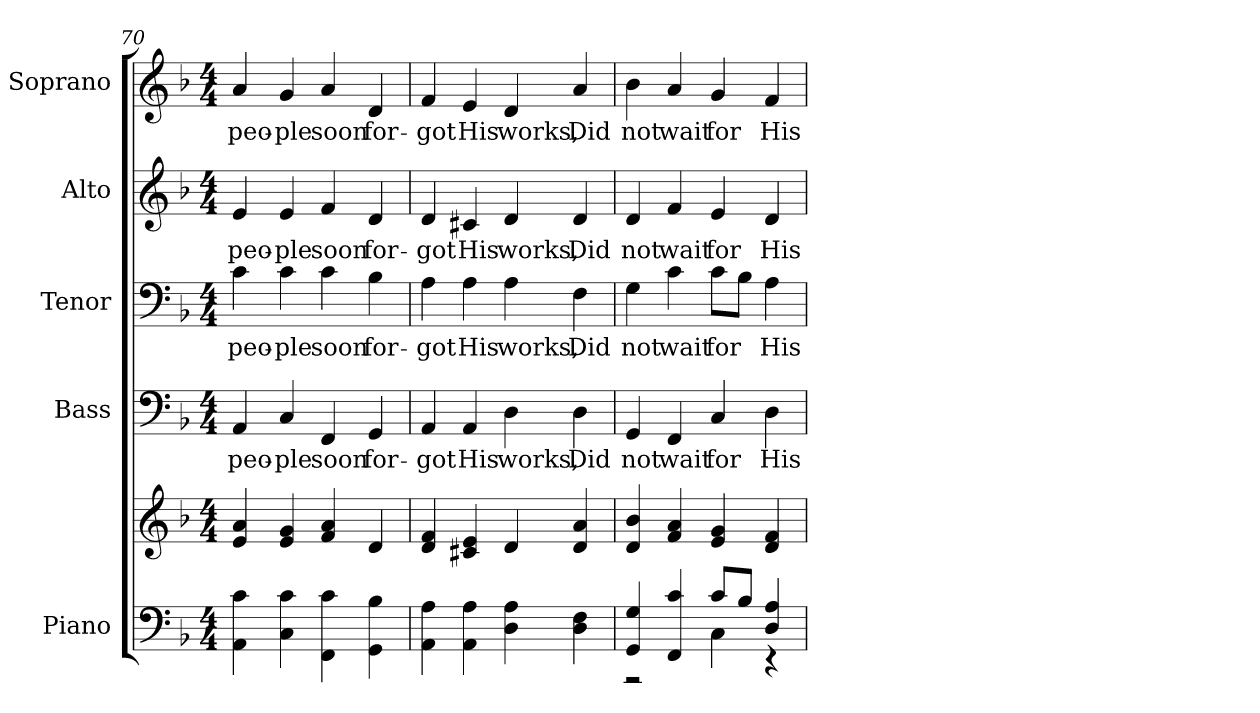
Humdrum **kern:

**kern	**kern	**kern	**text	**kern	**text	**kern	**text	**kern	**text
*part5	*part5	*part4	*part4	*part3	*part3	*part2	*part2	*part1	*part1
*staff6	*staff5	*staff4	*staff4	*staff3	*staff3	*staff2	*staff2	*staff1	*staff1
*I"Piano	*	*I"Bass	*	*I"Tenor	*	*I"Alto	*	*I"Soprano	*
*I'Pno.	*	*I'B.	*	*I'T.	*	*I'A.	*	*I'S.	*
!!LO:PB:g=z
*clefF4	*clefG2	*clefF4	*	*clefF4	*	*clefG2	*	*clefG2	*
*k[b-]	*k[b-]	*k[b-]	*	*k[b-]	*	*k[b-]	*	*k[b-]	*
*F:	*F:	*F:	*	*F:	*	*F:	*	*F:	*
*M4/4	*M4/4	*M4/4	*	*M4/4	*	*M4/4	*	*M4/4	*
=70	=70	=70	=70	=70	=70	=70	=70	=70	=70
!	!	!	!LO:LY:b:color=#000000	!	!	!	!	!	!
!	!	!	!	!	!LO:LY:b:color=#000000	!	!	!	!
!	!	!	!	!	!	!	!LO:LY:b:color=#000000	!	!
!	!	!	!	!	!	!	!	!	!LO:LY:b:color=#000000
4AAi\ 4ci	4ei/ 4ai	4AAi/	peo-	4ci\	peo-	4ei/	peo-	4ai/	peo-
!	!	!	!LO:LY:b:color=#000000	!	!	!	!	!	!
!	!	!	!	!	!LO:LY:b:color=#000000	!	!	!	!
!	!	!	!	!	!	!	!LO:LY:b:color=#000000	!	!
!	!	!	!	!	!	!	!	!	!LO:LY:b:color=#000000
4Ci\ 4ci	4ei/ 4gi	4Ci/	-ple	4ci\	-ple	4ei/	-ple	4gi/	-ple
!	!	!	!LO:LY:b:color=#000000	!	!	!	!	!	!
!	!	!	!	!	!LO:LY:b:color=#000000	!	!	!	!
!	!	!	!	!	!	!	!LO:LY:b:color=#000000	!	!
!	!	!	!	!	!	!	!	!	!LO:LY:b:color=#000000
4FFi\ 4ci	4fi/ 4ai	4FFi/	soon	4ci\	soon	4fi/	soon	4ai/	soon
!	!	!	!LO:LY:b:color=#000000	!	!	!	!	!	!
!	!	!	!	!	!LO:LY:b:color=#000000	!	!	!	!
!	!	!	!	!	!	!	!LO:LY:b:color=#000000	!	!
!	!	!	!	!	!	!	!	!	!LO:LY:b:color=#000000
4GGi\ 4B-i	4di/	4GGi/	for-	4B-i\	for-	4di/	for-	4di/	for-
=71	=71	=71	=71	=71	=71	=71	=71	=71	=71
!	!	!	!LO:LY:b:color=#000000	!	!	!	!	!	!
!	!	!	!	!	!LO:LY:b:color=#000000	!	!	!	!
!	!	!	!	!	!	!	!LO:LY:b:color=#000000	!	!
!	!	!	!	!	!	!	!	!	!LO:LY:b:color=#000000
4AAi\ 4Ai	4di/ 4fi	4AAi/	-got	4Ai\	-got	4di/	-got	4fi/	-got
!	!	!	!LO:LY:b:color=#000000	!	!	!	!	!	!
!	!	!	!	!	!LO:LY:b:color=#000000	!	!	!	!
!	!	!	!	!	!	!	!LO:LY:b:color=#000000	!	!
!	!	!	!	!	!	!	!	!	!LO:LY:b:color=#000000
4AAi\ 4Ai	4c#Xi/ 4ei	4AAi/	His	4Ai\	His	4c#Xi/	His	4ei/	His
!	!	!	!LO:LY:b:color=#000000	!	!	!	!	!	!
!	!	!	!	!	!LO:LY:b:color=#000000	!	!	!	!
!	!	!	!	!	!	!	!LO:LY:b:color=#000000	!	!
!	!	!	!	!	!	!	!	!	!LO:LY:b:color=#000000
4Di\ 4Ai	4di/	4Di\	works,	4Ai\	works,	4di/	works,	4di/	works,
!	!	!	!LO:LY:b:color=#000000	!	!	!	!	!	!
!	!	!	!	!	!LO:LY:b:color=#000000	!	!	!	!
!	!	!	!	!	!	!	!LO:LY:b:color=#000000	!	!
!	!	!	!	!	!	!	!	!	!LO:LY:b:color=#000000
4Di\ 4Fi	4di/ 4ai	4Di\	Did	4Fi\	Did	4di/	Did	4ai/	Did
=72	=72	=72	=72	=72	=72	=72	=72	=72	=72
*^	*	*	*	*	*	*	*	*	*
!	!	!	!	!LO:LY:b:color=#000000	!	!	!	!	!	!
!	!	!	!	!	!	!LO:LY:b:color=#000000	!	!	!	!
!	!	!	!	!	!	!	!	!LO:LY:b:color=#000000	!	!
!	!	!	!	!	!	!	!	!	!	!LO:LY:b:color=#000000
4GGi/ 4Gi	2r	4di/ 4b-i	4GGi/	not	4Gi\	not	4di/	not	4b-i\	not
!	!	!	!	!LO:LY:b:color=#000000	!	!	!	!	!	!
!	!	!	!	!	!	!LO:LY:b:color=#000000	!	!	!	!
!	!	!	!	!	!	!	!	!LO:LY:b:color=#000000	!	!
!	!	!	!	!	!	!	!	!	!	!LO:LY:b:color=#000000
4FFi/ 4ci	.	4fi/ 4ai	4FFi/	wait	4ci\	wait	4fi/	wait	4ai/	wait
!	!	!	!	!LO:LY:b:color=#000000	!	!	!	!	!	!
!	!	!	!	!	!	!LO:LY:b:color=#000000	!	!	!	!
!	!	!	!	!	!	!	!	!LO:LY:b:color=#000000	!	!
!	!	!	!	!	!	!	!	!	!	!LO:LY:b:color=#000000
8ci/L	4Ci\	4ei/ 4gi	4Ci/	for	8ci\L	for	4ei/	for	4gi/	for
8B-i/J	.	.	.	.	8B-i\J	.	.	.	.	.
!	!	!	!	!LO:LY:b:color=#000000	!	!	!	!	!	!
!	!	!	!	!	!	!LO:LY:b:color=#000000	!	!	!	!
!	!	!	!	!	!	!	!	!LO:LY:b:color=#000000	!	!
!	!	!	!	!	!	!	!	!	!	!LO:LY:b:color=#000000
4Di/ 4Ai	4r	4di/ 4fi	4Di\	His	4Ai\	His	4di/	His	4fi/	His
*v	*v	*	*	*	*	*	*	*	*	*
=	=	=	=	=	=	=	=	=	=
*-	*-	*-	*-	*-	*-	*-	*-	*-	*-
